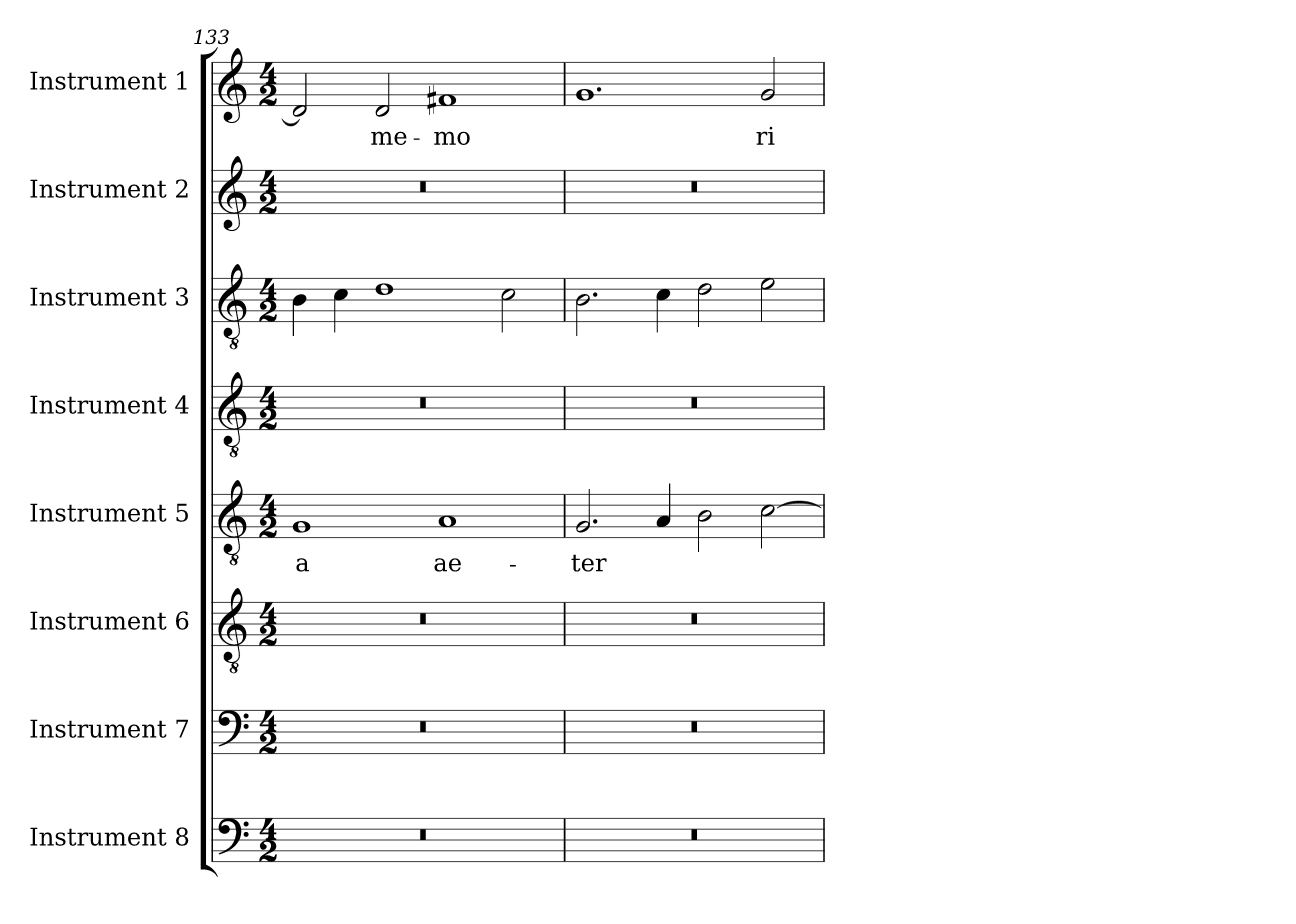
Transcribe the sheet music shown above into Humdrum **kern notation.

**kern	**kern	**kern	**kern	**text	**kern	**kern	**text	**kern	**kern	**text
*part8	*part7	*part6	*part5	*part5	*part4	*part3	*part3	*part2	*part1	*part1
*staff8	*staff7	*staff6	*staff5	*staff5	*staff4	*staff3	*staff3	*staff2	*staff1	*staff1
*I"Instrument 8	*I"Instrument 7	*I"Instrument 6	*I"Instrument 5	*	*I"Instrument 4	*I"Instrument 3	*	*I"Instrument 2	*I"Instrument 1	*
*clefF4	*clefF4	*clefGv2	*clefGv2	*	*clefGv2	*clefGv2	*	*clefG2	*clefG2	*
*k[]	*k[]	*k[]	*k[]	*	*k[]	*k[]	*	*k[]	*k[]	*
*C:	*C:	*C:	*C:	*	*C:	*C:	*	*C:	*C:	*
*M4/2	*M4/2	*M4/2	*M4/2	*	*M4/2	*M4/2	*	*M4/2	*M4/2	*
=133	=133	=133	=133	=133	=133	=133	=133	=133	=133	=133
!	!	!	!	!LO:LY:b:cj	!	!	!LO:LY:b:cj	!	!	!LO:LY:b:cj
0r	0r	0r	1G	-a	0r	4B\	--	0r	2d/]	.
!	!	!	!	!	!	!	!LO:LY:b:cj	!	!	!
.	.	.	.	.	.	4c\	--	.	.	.
!	!	!	!	!	!	!	!LO:LY:b:cj	!	!	!LO:LY:b:cj
.	.	.	.	.	.	1d	--	.	2d/	me-
!	!	!	!	!LO:LY:b:cj	!	!	!	!	!	!LO:LY:b:cj
.	.	.	1A	ae-	.	.	.	.	1f#X	-mo-
!	!	!	!	!	!	!	!LO:LY:b:cj	!	!	!
.	.	.	.	.	.	2c\	--	.	.	.
=134	=134	=134	=134	=134	=134	=134	=134	=134	=134	=134
!	!	!	!	!LO:LY:b:cj	!	!	!LO:LY:b:cj	!	!	!LO:LY:b:cj
0r	0r	0r	2.G/	-ter-	0r	2.B\	--	0r	1.g	--
!	!	!	!	!LO:LY:b:cj	!	!	!LO:LY:b:cj	!	!	!
.	.	.	4A/	--	.	4c\	--	.	.	.
!	!	!	!	!LO:LY:b:cj	!	!	!LO:LY:b:cj	!	!	!
.	.	.	2B\	--	.	2d\	--	.	.	.
!	!	!	!	!LO:LY:b:cj	!	!	!LO:LY:b:cj	!	!	!LO:LY:b:cj
.	.	.	[<2c\	--	.	2e\	--	.	2g/	-ri-
=	=	=	=	=	=	=	=	=	=	=
*-	*-	*-	*-	*-	*-	*-	*-	*-	*-	*-
